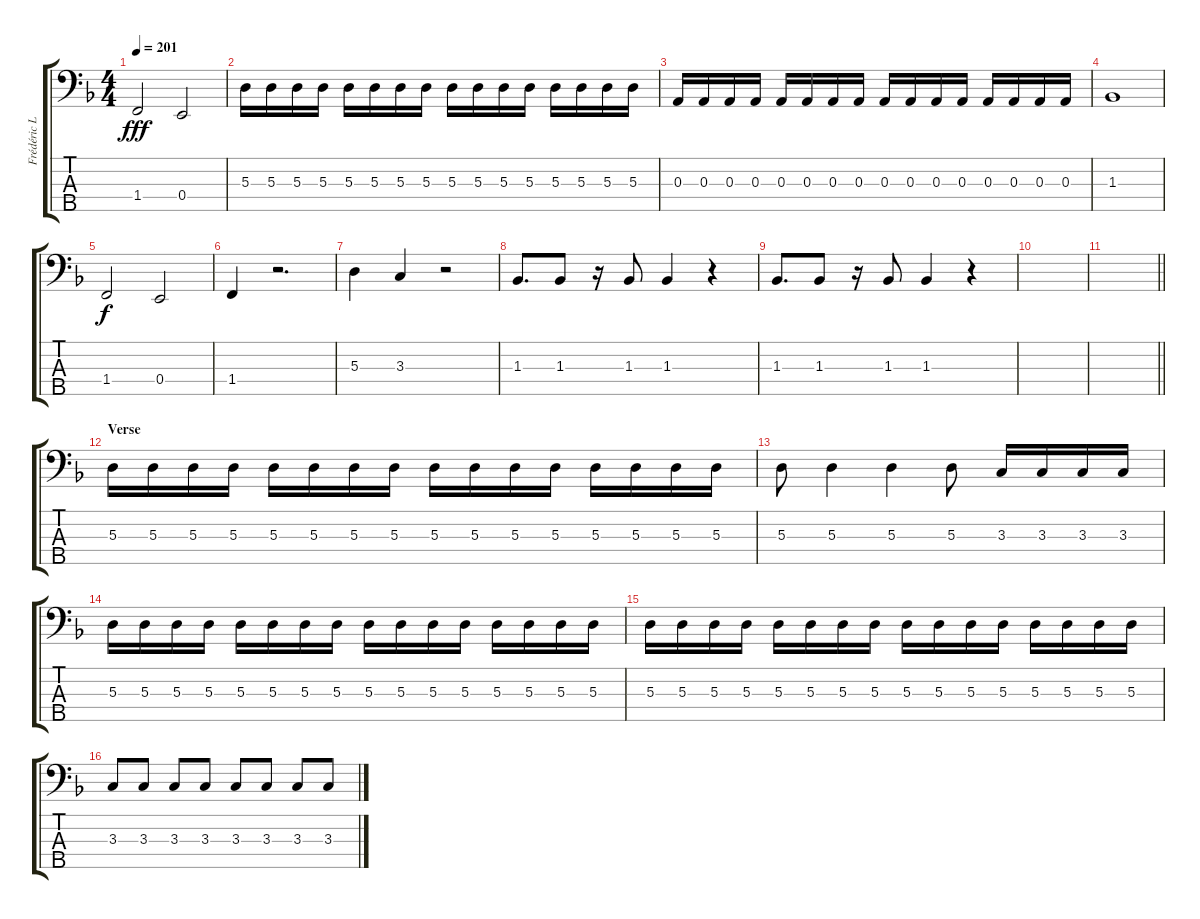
\track ("Frédéric Leclercq" "Frédéric L") {instrument electricbasspick}
\staff {score tabs}
\tuning (G2 D2 A1 E1 B0) {hide}
\ts (4 4)
\tempo 201
\clef f4
\ks dminor
1.4.2{dy fff} 0.4.2 |
5.3.16 5.3.16 5.3.16 5.3.16 5.3.16 5.3.16 5.3.16 5.3.16 5.3.16 5.3.16 5.3.16 5.3.16 5.3.16 5.3.16 5.3.16 5.3.16 |
0.3.16 0.3.16 0.3.16 0.3.16 0.3.16 0.3.16 0.3.16 0.3.16 0.3.16 0.3.16 0.3.16 0.3.16 0.3.16 0.3.16 0.3.16 0.3.16 |
1.3.1 |
1.4.2{dy f} 0.4.2 |
1.4.4 r.2{d} |
5.3.4 3.3.4 r.2 |
1.3.8{d} 1.3.8 r.16 1.3.8 1.3.4 r.4 |
1.3.8{d} 1.3.8 r.16 1.3.8 1.3.4 r.4 |
|
\barLineRight lightlight
|
\section ("" "Verse")
5.3.16 5.3.16 5.3.16 5.3.16 5.3.16 5.3.16 5.3.16 5.3.16 5.3.16 5.3.16 5.3.16 5.3.16 5.3.16 5.3.16 5.3.16 5.3.16 |
5.3.8 5.3.4 5.3.4 5.3.8 3.3.16 3.3.16 3.3.16 3.3.16 |
5.3.16 5.3.16 5.3.16 5.3.16 5.3.16 5.3.16 5.3.16 5.3.16 5.3.16 5.3.16 5.3.16 5.3.16 5.3.16 5.3.16 5.3.16 5.3.16 |
5.3.16 5.3.16 5.3.16 5.3.16 5.3.16 5.3.16 5.3.16 5.3.16 5.3.16 5.3.16 5.3.16 5.3.16 5.3.16 5.3.16 5.3.16 5.3.16 |
3.3.8 3.3.8 3.3.8 3.3.8 3.3.8 3.3.8 3.3.8 3.3.8
